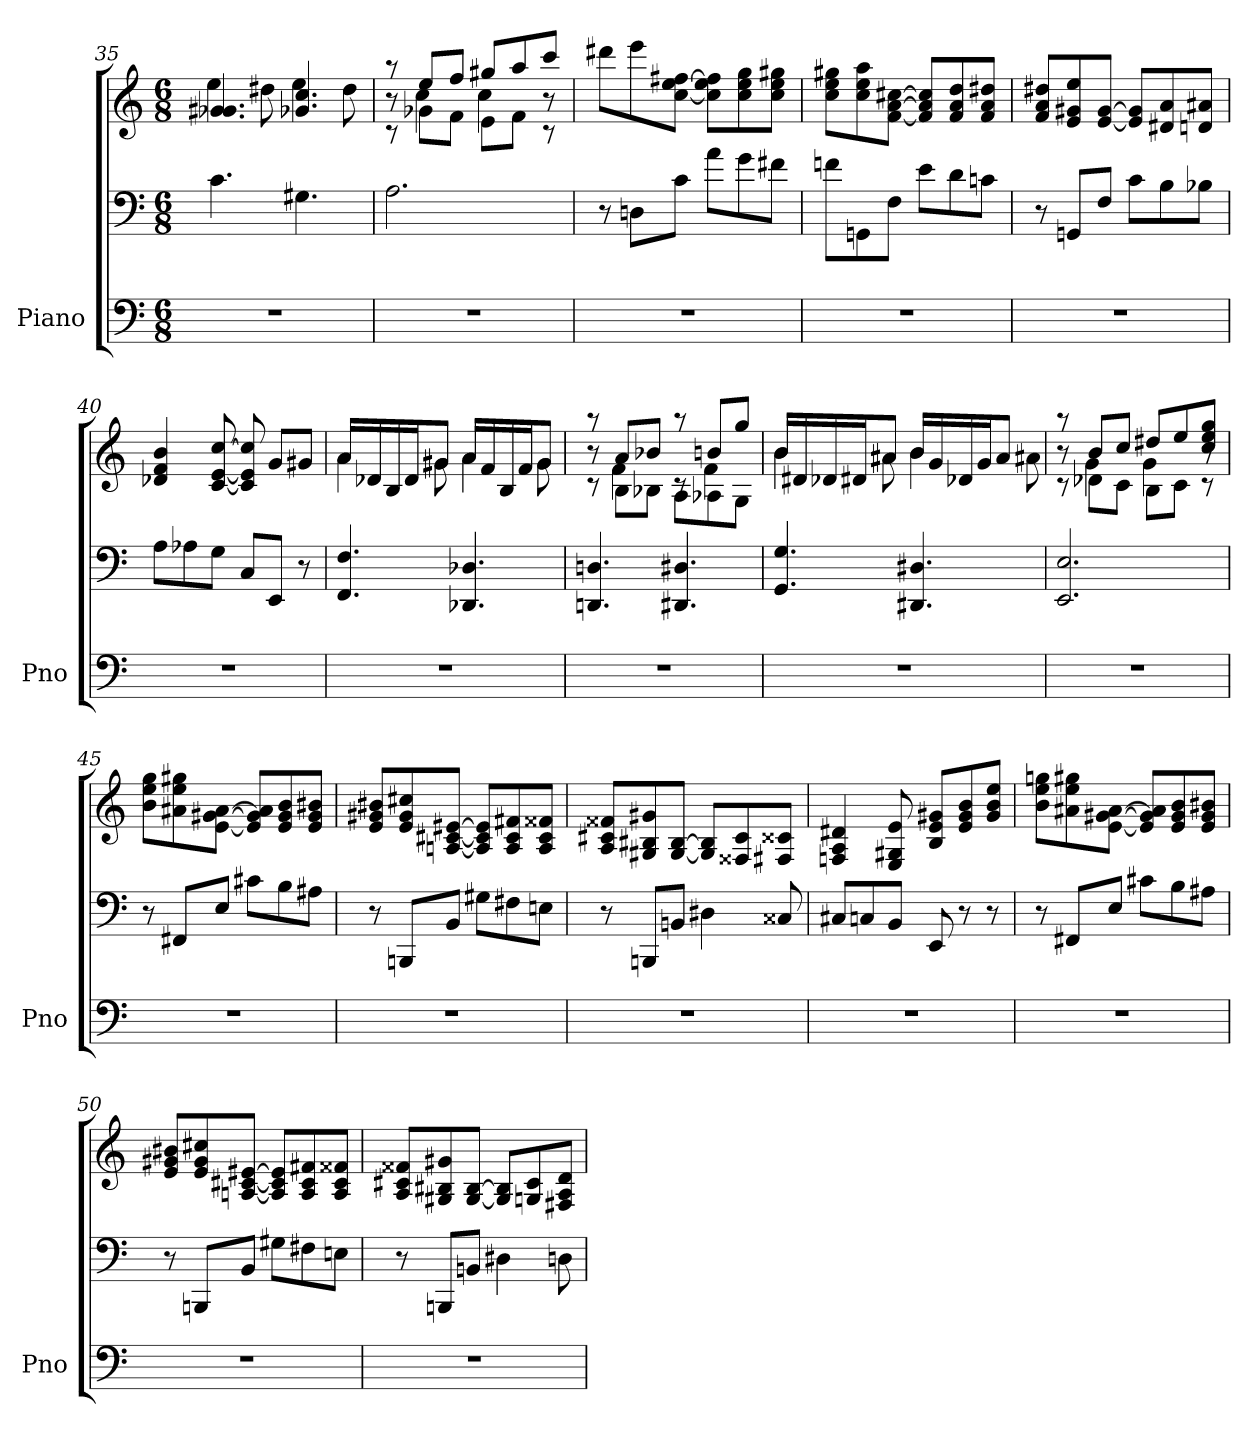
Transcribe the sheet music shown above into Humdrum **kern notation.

**kern	**kern	**kern
*part1	*part1	*part1
*staff3	*staff2	*staff1
*I"Piano	*	*
*I'Pno	*	*
*clefF4	*clefF4	*clefG2
*k[]	*k[]	*k[]
*C:	*C:	*C:
*M6/8	*M6/8	*M6/8
=35	=35	=35
*	*	*^
2.r	4.c	4.g-X 4.g#X	4ee
.	.	.	8dd#X
.	4.G#X	4.g-X 4.cc	4ee
.	.	.	8dd#
=36	=36	=36	=36
*	*	*	*^
2.r	2.A	8r	8rc	8raa
.	.	8g-X\L	4cc	8eeL
.	.	8f\J	.	8ffJ
.	.	8e\L	4cc	8gg#XL
.	.	8f\J	.	8aa
.	.	8r	8rc	8cccJ
*	*	*v	*v	*v
=37	=37	=37
2.r	8r	8ddd#XL
.	8DnL	8eee
.	8cJ	[8cc [8ee [8ff#XJ
.	8aL	8cc] 8ee] 8ff#]L
.	8g	8cc 8ee 8gg
.	8f#XJ	8cc 8ee 8gg#XJ
=38	=38	=38
2.r	8fnL	8cc 8ee 8gg#XL
.	8GGn	8cc 8ee 8aa
.	8FJ	[8f [8a [8cc#XJ
.	8eL	8f] 8a] 8cc#]L
.	8d	8f 8a 8dd
.	8cnJ	8f 8a 8dd#XJ
=39	=39	=39
2.r	8r	8f 8a 8dd#XL
.	8GGnL	8e 8g#X 8ee
.	8FJ	[8e [8g#J
.	8cL	8e] 8g#]L
.	8B	8d#X 8a
.	8B-XJ	8dn 8a#XJ
=40	=40	=40
2.r	8AL	4d-X 4f 4b
.	8A-X	.
.	8GJ	[8c [8e [8cc
.	8CL	8c] 8e] 8cc]
.	8EEJ	8gL
.	8r	8g#XJ
=41	=41	=41
*	*	*^
2.r	4.FF 4.F	16aLL	4a
.	.	16d-X	.
.	.	16B	.
.	.	16d-J	.
.	.	8g#XJ	8g#X
.	4.DD-X 4.D-X	16aLL	4a
.	.	16f	.
.	.	16B	.
.	.	16fJ	.
.	.	8g#J	8g#
=42	=42	=42	=42
*	*	*	*^
2.r	4.DDn 4.Dn	8r	8rc	8raa
.	.	8B\L	4f	8aL
.	.	8B-X\J	.	8b-XJ
.	4.DD#X 4.D#X	8A\L	8rc	8raa
.	.	8A-X\	4f	8bnL
.	.	8G\J	.	8ggJ
*	*	*	*v	*v
=43	=43	=43	=43
2.r	4.GG 4.G	16bLL	4b
.	.	16d#X	.
.	.	16d-X	.
.	.	16d#XJ	.
.	.	8a#XJ	8a#X
.	4.DD#X 4.D#X	16bLL	4b
.	.	16g	.
.	.	16d-X	.
.	.	16gJ	.
.	.	8a#J	8a#X
=44	=44	=44	=44
*	*	*	*^
2.r	2.EE 2.E	8r	8rc	8raa
.	.	8d-X\L	4g	8bL
.	.	8c\J	.	8ccJ
.	.	8B\L	4g	8dd#XL
.	.	8c\J	.	8ee
.	.	8r	8rc	8cc 8ee 8ggJ
*	*	*v	*v	*v
=45	=45	=45
2.r	8r	8b 8ee 8ggL
.	8FF#XL	8a#X 8ee 8gg#X
.	8EJ	[8e [8g#X [8a#J
.	8c#XL	8e] 8g#] 8a#]L
.	8B	8e 8g# 8b
.	8A#XJ	8e 8g# 8b#XJ
=46	=46	=46
2.r	8r	8e 8g#X 8b#XL
.	8BBBnL	8e 8g# 8cc#X
.	8BBJ	[8An [8c#X [8e#XJ
.	8G#XL	8A] 8c#] 8e#]L
.	8F#X	8A 8c# 8f#X
.	8EnJ	8A 8c# 8f##XJ
=47	=47	=47
2.r	8r	8A 8c#X 8f##XL
.	8BBBnL	8G#X 8B#X 8g#X
.	8BBnJ	[8G# [8B#J
.	4D#X	8G#] 8B#]L
.	.	8F##X 8c#
.	8C##X	8F#X 8c##XJ
=48	=48	=48
2.r	8C#XL	4Fn 4A 4d#X
.	8Cn	.
.	8BBJ	8E 8G#X 8e
.	8EE	8B 8e 8g#XL
.	8r	8e 8g# 8b
.	8r	8g# 8b 8eeJ
=49	=49	=49
2.r	8r	8b 8ee 8ggnL
.	8FF#XL	8a#X 8ee 8gg#X
.	8EJ	[8e [8g#X [8a#J
.	8c#XL	8e] 8g#] 8a#]L
.	8B	8e 8g# 8b
.	8A#XJ	8e 8g# 8b#XJ
=50	=50	=50
2.r	8r	8e 8g#X 8b#XL
.	8BBBnL	8e 8g# 8cc#X
.	8BBJ	[8An [8c#X [8e#XJ
.	8G#XL	8A] 8c#] 8e#]L
.	8F#X	8A 8c# 8f#X
.	8EnJ	8A 8c# 8f##XJ
=51	=51	=51
2.r	8r	8A 8c#X 8f##XL
.	8BBBnL	8G#X 8B#X 8g#X
.	8BBnJ	[8G# [8B#J
.	4D#X	8G#] 8B#]L
.	.	8Gn 8c#
.	8Dn	8F#X 8A 8dJ
=	=	=
*-	*-	*-
